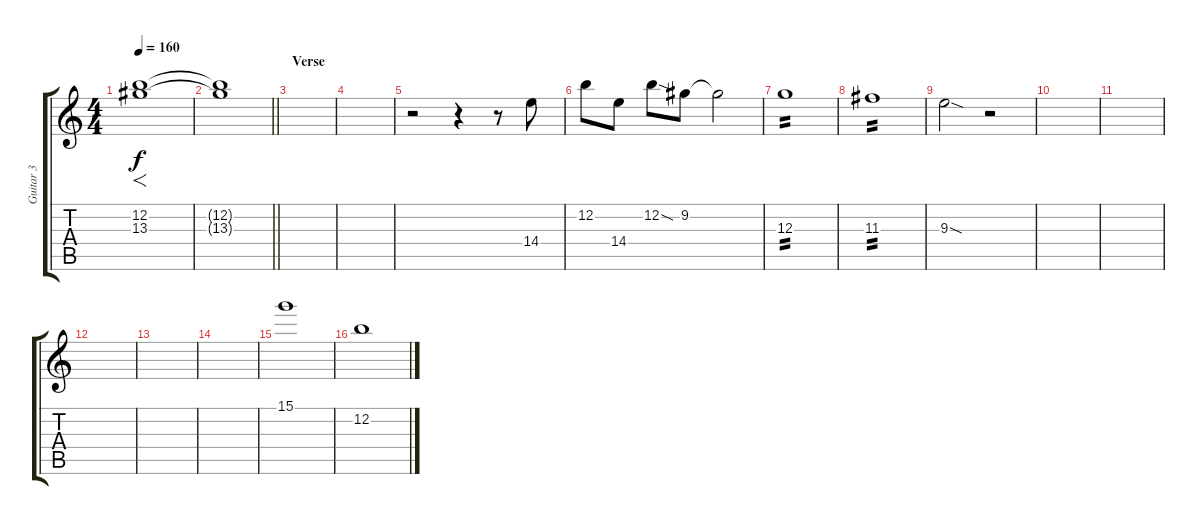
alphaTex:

\track ("Guitar 3" "Guitar 3") {instrument overdrivenguitar}
\staff {score tabs}
\tuning (E4 B3 G3 D3 A2 E2) {hide}
\ts (4 4)
\tempo 160
\clef g2
\ks c
(12.2 13.3).1{f dy f} |
\barLineRight lightlight
(12.2{t} 13.3{t}).1 |
\section ("" "Verse")
|
|
r.2 r.4 r.8 14.4.8 |
12.2.8 14.4.8 12.2{sod}.8 9.2.8 9.2{t}.2 |
12.3.1{tp 2} |
11.3.1{tp 2} |
9.3{sod}.2 r.2 |
|
|
|
|
|
15.1.1 |
12.2.1
